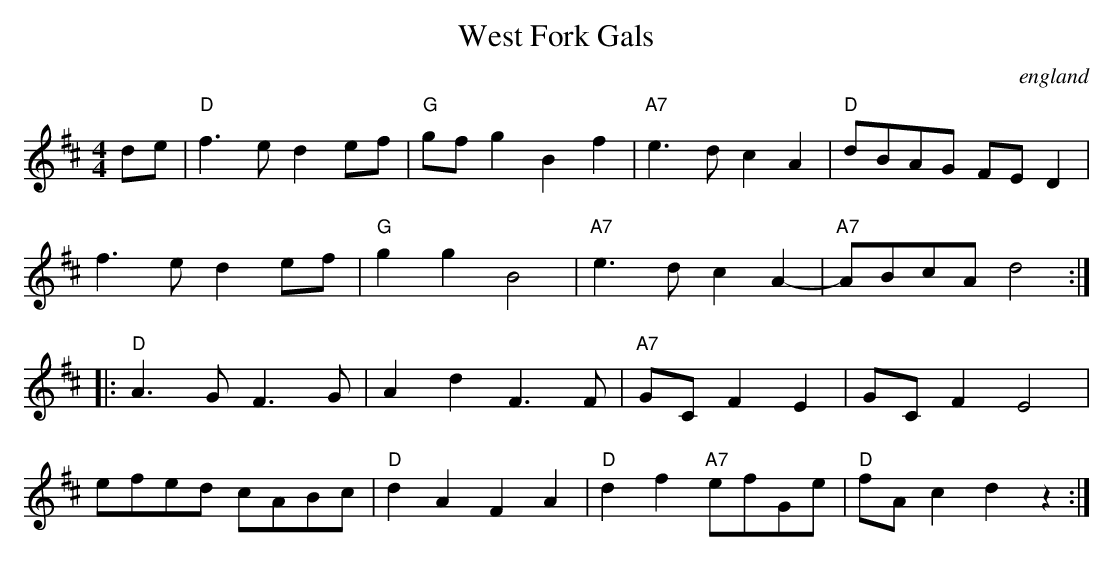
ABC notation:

X:1
T:West Fork Gals
O:england
M:4/4
L:1/4
K:D
d/2e/2|"D"f3/2e/2 de/2f/2|"G"g/2f/2g Bf|"A7"e3/2d/2 cA|"D"d/2B/2A/2G/2 F/2E/2D\
|
f3/2e/2 de/2f/2|"G"gg B2|"A7"e3/2d/2 cA-|"A7"A/2B/2c/2A/2 d2::
"D"A3/2G/2 F3/2G/2|Ad F3/2F/2|"A7"G/2C/2F E+EA+|G/2C/2F E2|
e/2f/2e/2d/2 c/2A/2B/2c/2|"D"dA FA|"D"df "A7"e/2f/2G/2e/2|"D"f/2A/2c dz:|
